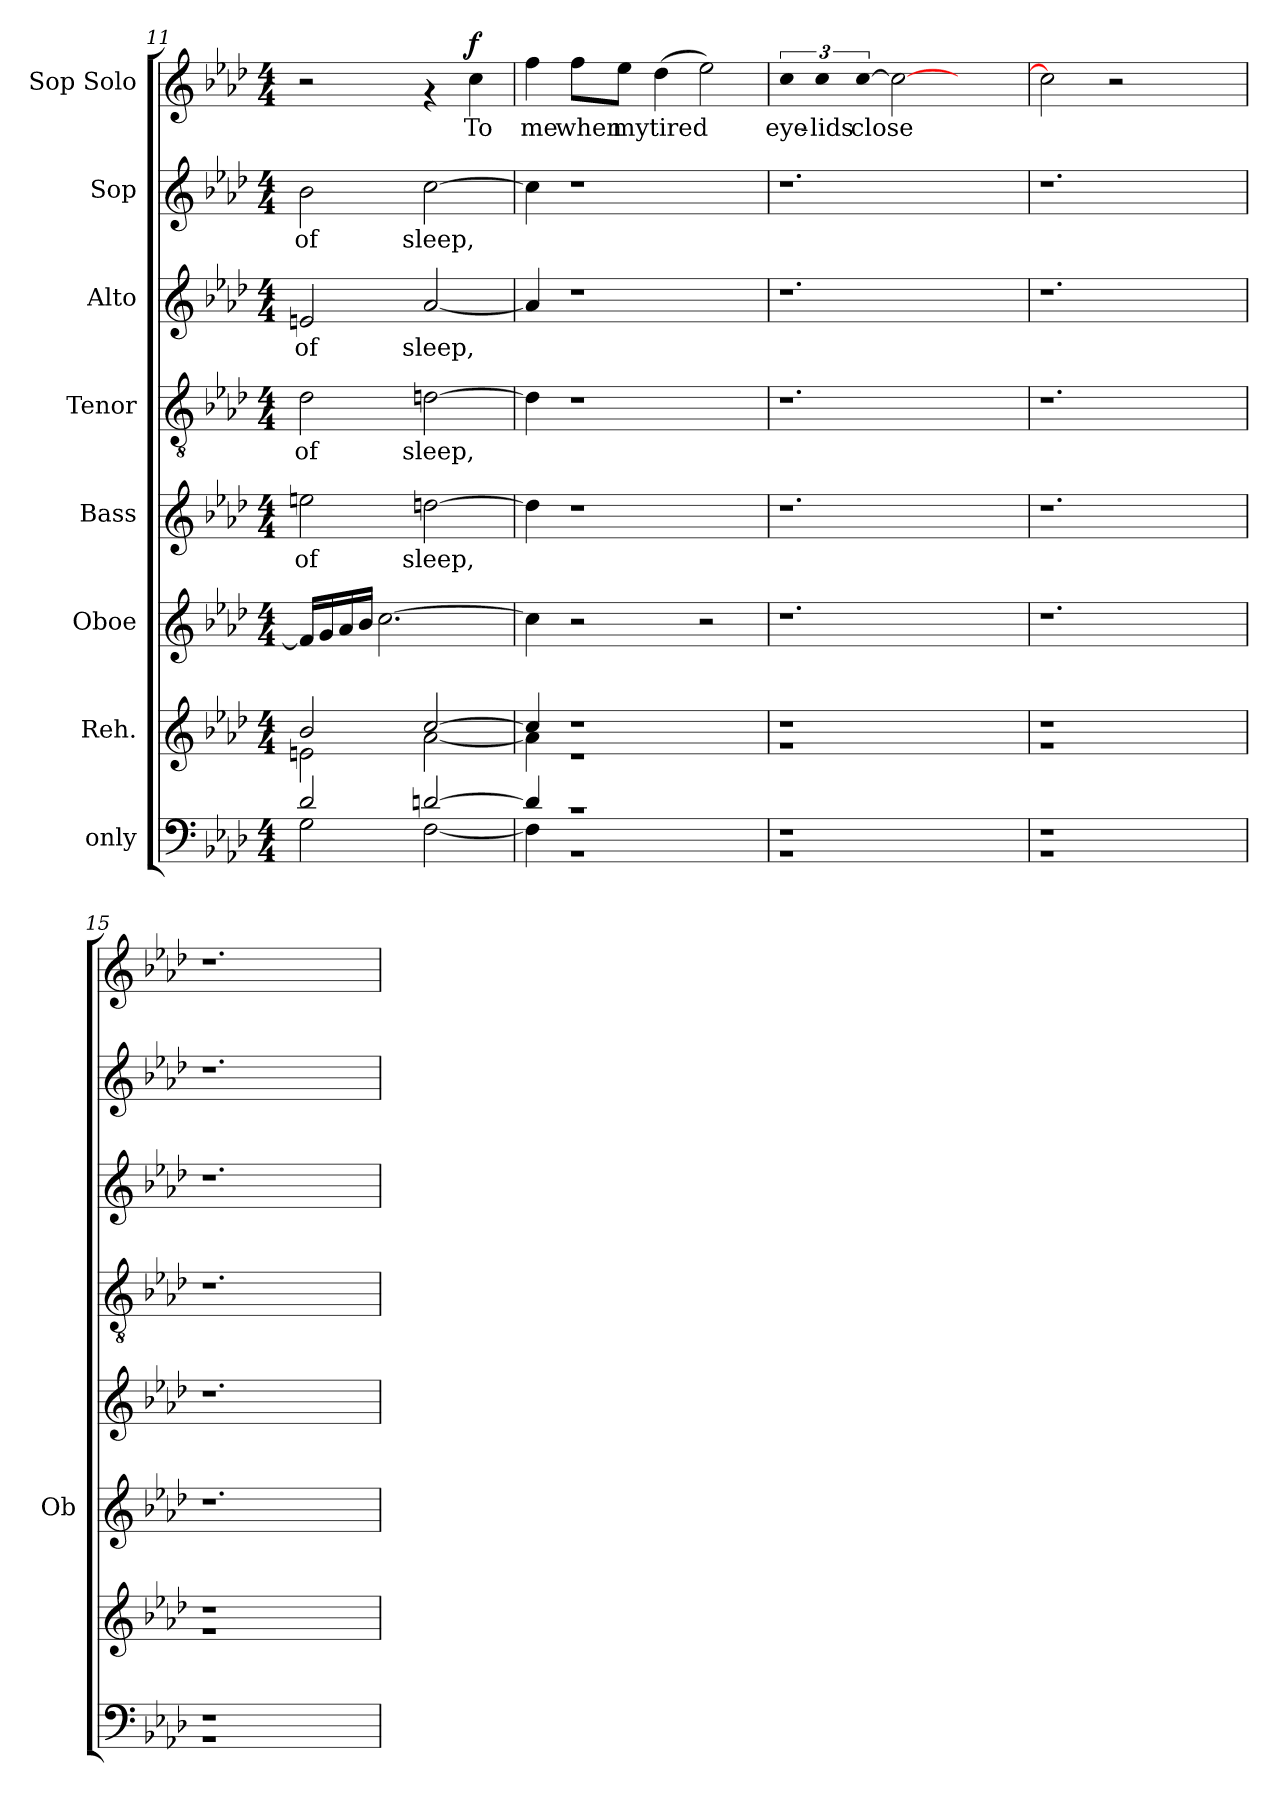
**kern	**kern	**kern	**kern	**text	**kern	**text	**kern	**text	**kern	**text	**kern	**text	**dynam
*part8	*part7	*part6	*part5	*part5	*part4	*part4	*part3	*part3	*part2	*part2	*part1	*part1	*part1
*staff8	*staff7	*staff6	*staff5	*staff5	*staff4	*staff4	*staff3	*staff3	*staff2	*staff2	*staff1	*staff1	*staff1
*I"only	*I"Reh.	*I"Oboe	*I"Bass	*	*I"Tenor	*	*I"Alto	*	*I"Sop	*	*I"Sop Solo	*	*
*	*	*I'Ob	*	*	*	*	*	*	*	*	*	*	*
*clefF4	*clefG2	*clefG2	*clefG2	*	*clefGv2	*	*clefG2	*	*clefG2	*	*clefG2	*	*
*k[b-e-a-d-]	*k[b-e-a-d-]	*k[b-e-a-d-]	*k[b-e-a-d-]	*	*k[b-e-a-d-]	*	*k[b-e-a-d-]	*	*k[b-e-a-d-]	*	*k[b-e-a-d-]	*	*
*A-:	*A-:	*A-:	*A-:	*	*A-:	*	*A-:	*	*A-:	*	*A-:	*	*
*M4/4	*M4/4	*M4/4	*M4/4	*	*M4/4	*	*M4/4	*	*M4/4	*	*M4/4	*	*
=11	=11	=11	=11	=11	=11	=11	=11	=11	=11	=11	=11	=11	=11
*^	*^	*	*	*	*	*	*	*	*	*	*	*	*
!	!	!	!	!	!	!LO:LY:b	!	!LO:LY:b	!	!LO:LY:b	!	!LO:LY:b	!	!	!
2d-/	2G\	2b-/	2en\	16f/L]	2ee\	of	2d-\	of	2en/	of	2b-\	of	2r	.	.
.	.	.	.	16g/	.	.	.	.	.	.	.	.	.	.	.
.	.	.	.	16a-/	.	.	.	.	.	.	.	.	.	.	.
.	.	.	.	16b-/J	.	.	.	.	.	.	.	.	.	.	.
.	.	.	.	[>2.cc\	.	.	.	.	.	.	.	.	.	.	.
!	!	!	!	!	!	!LO:LY:b	!	!LO:LY:b	!	!LO:LY:b	!	!LO:LY:b	!	!	!
[<2dn/	[>2F\	[<2cc/	[>2a-\	.	[>2dd\	sleep,	[>2dn\	sleep,	[<2a-/	sleep,	[>2cc\	sleep,	4rf	.	.
!	!	!	!	!	!	!	!	!	!	!	!	!	!	!LO:LY:b:cj	!LO:DY:a
.	.	.	.	.	.	.	.	.	.	.	.	.	4cc\	To	f
=12	=12	=12	=12	=12	=12	=12	=12	=12	=12	=12	=12	=12	=12	=12	=12
!	!	!	!	!	!	!	!	!	!	!	!	!	!	!LO:LY:b:cj	!
4dn/]	4F\]	4cc/]	4a-\]	4cc\]	4dd\]	.	4dn\]	.	4a-/]	.	4cc\]	.	4ff\	me	.
!	!	!	!	!	!	!	!	!	!	!	!	!	!	!LO:LY:b:cj	!
1r	1r	1r	1r	2r	1r	.	1r	.	1r	.	1r	.	8ff\L	when	.
!	!	!	!	!	!	!	!	!	!	!	!	!	!	!LO:LY:b:cj	!
.	.	.	.	.	.	.	.	.	.	.	.	.	8ee-\J	my	.
!	!	!	!	!	!	!	!	!	!	!	!	!	!	!LO:LY:b:cj	!
.	.	.	.	.	.	.	.	.	.	.	.	.	(>4dd-\	tired	.
!	!	!	!	!	!	!	!	!	!	!	!	!	!	!LO:LY:b:cj	!
.	.	.	.	2r	.	.	.	.	.	.	.	.	2ee-\)	.	.
!!LO:LB:g=z
=13	=13	=13	=13	=13	=13	=13	=13	=13	=13	=13	=13	=13	=13	=13	=13
!	!	!	!	!	!	!	!	!	!	!	!	!	!LO:N:vis=4	!LO:LY:b:cj	!
1r	1r	1r	1r	1.r	1.r	.	1.r	.	1.r	.	1.r	.	6cc\	eye-	.
!	!	!	!	!	!	!	!	!	!	!	!	!	!LO:N:vis=4	!LO:LY:b:cj	!
.	.	.	.	.	.	.	.	.	.	.	.	.	6cc\	-lids	.
!	!	!	!	!	!	!	!	!	!	!	!	!	!LO:N:vis=4	!LO:LY:b:cj	!
.	.	.	.	.	.	.	.	.	.	.	.	.	[>6cc\	close	.
!	!	!	!	!	!	!	!	!	!	!	!	!	!	!LO:LY:b:cj	!
.	.	.	.	.	.	.	.	.	.	.	.	.	2cc\_>	.	.
2ryy	2ryy	2ryy	2ryy	.	.	.	.	.	.	.	.	.	2ryy	.	.
=14	=14	=14	=14	=14	=14	=14	=14	=14	=14	=14	=14	=14	=14	=14	=14
1r	1r	1r	1r	1.r	1.r	.	1.r	.	1.r	.	1.r	.	2cc\]	.	.
.	.	.	.	.	.	.	.	.	.	.	.	.	2r	.	.
2ryy	2ryy	2ryy	2ryy	.	.	.	.	.	.	.	.	.	2ryy	.	.
=15	=15	=15	=15	=15	=15	=15	=15	=15	=15	=15	=15	=15	=15	=15	=15
1r	1r	1r	1r	1.r	1.r	.	1.r	.	1.r	.	1.r	.	1.r	.	.
2ryy	2ryy	2ryy	2ryy	.	.	.	.	.	.	.	.	.	.	.	.
*v	*v	*	*	*	*	*	*	*	*	*	*	*	*	*	*
*	*v	*v	*	*	*	*	*	*	*	*	*	*	*	*
=	=	=	=	=	=	=	=	=	=	=	=	=	=
*-	*-	*-	*-	*-	*-	*-	*-	*-	*-	*-	*-	*-	*-
